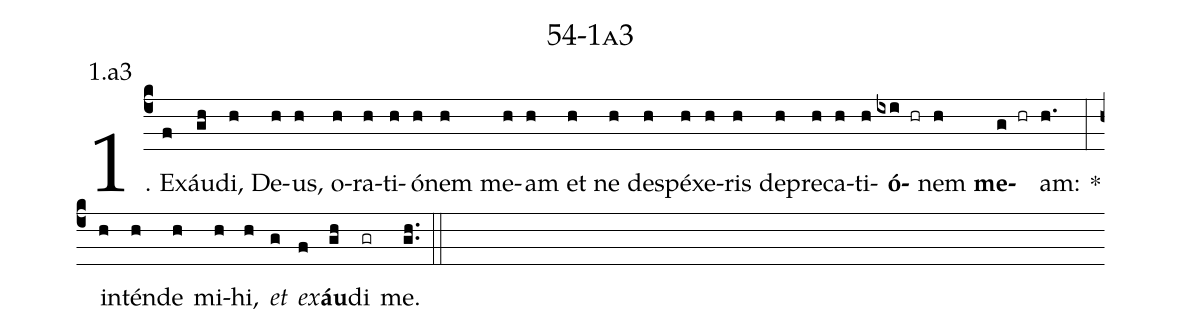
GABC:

name: 54-1a3;
annotation: 1.a3;
%%
(c4)1. Ex(f)áu(gh)di,(h) De(h)us,(h) o(h)ra(h)ti(h)ó(h)nem(h) me(h)am(h) et(h) ne(h) de(h)spé(h)xe(h)ris(h) de(h)pre(h)ca(h)ti(h)<b>ó</b>(ixi hr)nem(h) <b>me</b>(g hr)am:(h.) *(:) in(h)tén(h)de(h) mi(h)hi,(h) <i>et</i>(g) <i>ex</i>(f)<b>áu</b>(gh)di(gr) me.(gh..) (::)
